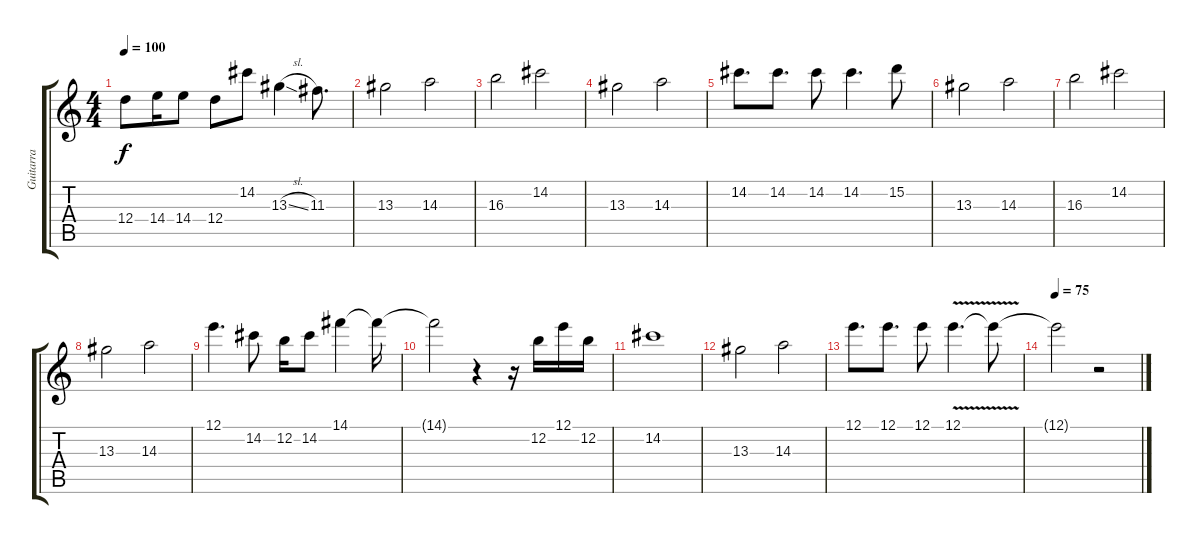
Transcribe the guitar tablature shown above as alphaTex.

\track ("Guitarra" "Guitarra") {mute instrument overdrivenguitar}
\staff {score tabs}
\tuning (E4 B3 G3 D3 A2 E2) {hide}
\ts (4 4)
\tempo 100
\clef g2
\ks c
12.4.8{dy f} 14.4.16 14.4.8 12.4.8 14.2.8 13.3{sl}.4 11.3.8{d} |
13.3.2 14.3.2 |
16.3.2 14.2.2 |
13.3.2 14.3.2 |
14.2.8{d} 14.2.8{d} 14.2.8 14.2.4{d} 15.2.8 |
13.3.2 14.3.2 |
16.3.2 14.2.2 |
13.3.2 14.3.2 |
12.1.4{d} 14.2.8 12.2.16 14.2.8 14.1.4 14.1{t}.16 |
14.1{t}.2 r.4 r.16 12.2.16 12.1.16 12.2.16 |
14.2.1 |
13.3.2 14.3.2 |
12.1.8{d} 12.1.8{d} 12.1.8 12.1{v}.4{d} 12.1{t}.8 |
\tempo 75
12.1{t}.2 r.2
